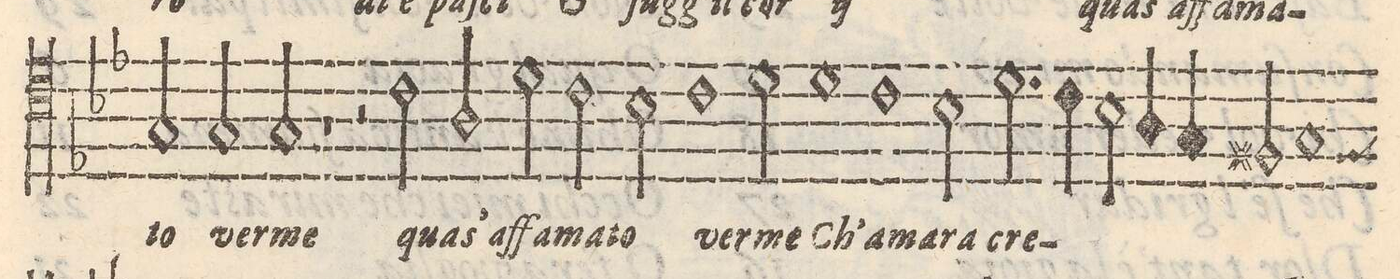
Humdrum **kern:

**kern	**text
*I"QVINTO	*
*clefC4	*
*k[b-e-]	*
*met(C|)	*
*M2/2	*
2G/	te
=148-	=148-
2G/	-ver-
2G/	-me
=149-	=149-
1r	.
=150-	=150-
2r	.
2c\	quas'
=151-	=151-
2A/	af-
2d\	-fa-
=152-	=152-
2c\	-ma-
2B-\	-to
=153-	=153-
1c	ver-
=154-	=154-
2d\	-me
1d\	Ch'a-
=155-	=155-
1c\	-ma-
=156-	=156-
2B-\	-ra
=157-	=157-
2.d\	cre-
4c\	.
=158-	=158-
2B-\	.
4A/	.
4G/	.
=159-	=159-
2F#X/	.
1G/	.
=160-	=160-
*-	*-
